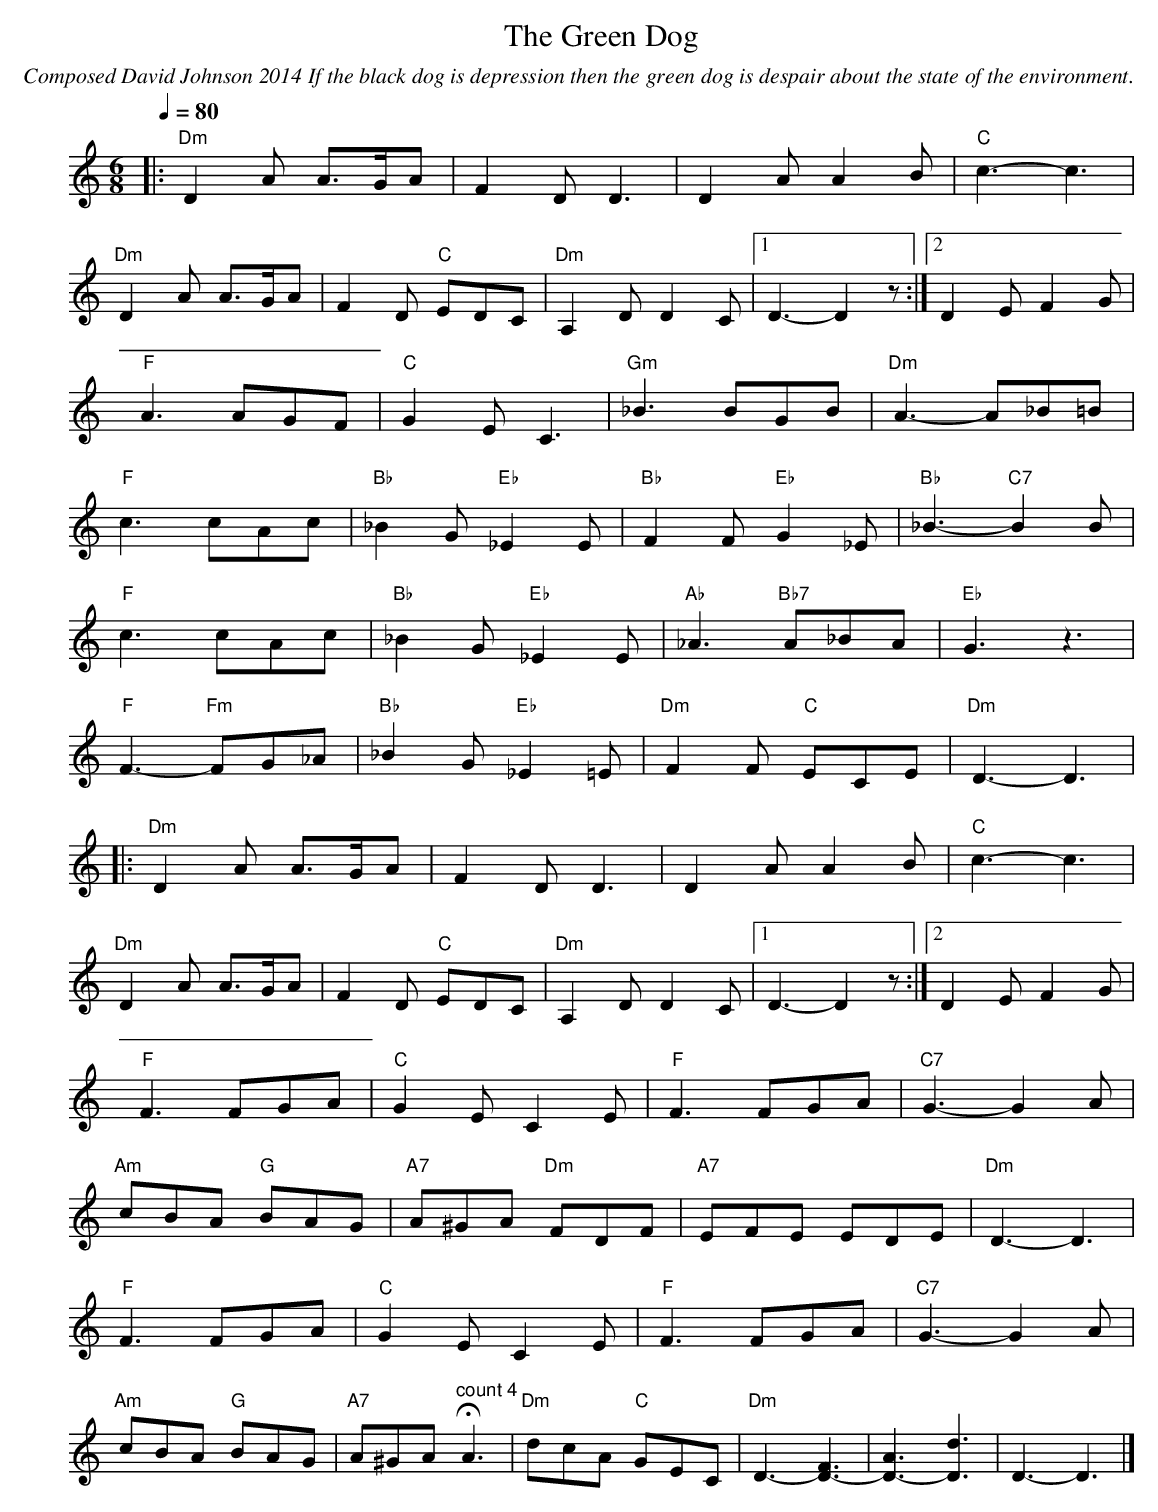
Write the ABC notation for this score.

X:1
T:Green Dog, The
C:Composed David Johnson 2014 If the black dog is depression then the green dog is despair about the state of the environment.
M:6/8
L:1/8
Q:1/4=80
K:Ddor
|:"Dm"D2A A>GA|F2D D3|D2AA2B|"C"c3- c3|
"Dm"D2A A>GA|F2D "C"EDC|"Dm"A,2DD2C|1D3-D2z:|2D2EF2G|
"F"A3AGF|"C"G2EC3|"Gm"_B3BGB|"Dm"A3 -A_B=B|
"F"c3 cAc|"Bb"_B2G"Eb"_E2E|"Bb"F2F"Eb"G2_E|"Bb"_B3-"C7"B2B|
"F"c3 cAc |"Bb"_B2G"Eb"_E2E|"Ab"_A3"Bb7"A_BA|"Eb"G3 z3|
"F"F3- "Fm"FG_A|"Bb"_B2G"Eb"_E2=E|"Dm"F2F "C"ECE|"Dm"D3-D3|
|:"Dm"D2A A>GA|F2D D3|D2AA2B|"C"c3- c3|
"Dm"D2A A>GA|F2D "C"EDC|"Dm"A,2DD2C|1D3-D2z:|2D2EF2G|
"F"F3FGA|"C"G2E C2E|"F"F3FGA|"C7"G3-G2A|
"Am"cBA "G"BAG|"A7"A^GA "Dm"FDF|"A7"EFE EDE|"Dm"D3-D3|
"F"F3FGA|"C"G2E C2E|"F"F3FGA|"C7"G3-G2A|
"Am"cBA "G"BAG|"A7"A^GA "^count 4"!fermata!A3|"Dm"dcA "C"GEC|"Dm"D3-[D3F3]-|[D3A3]- [D3d3]|D3-D3|]
